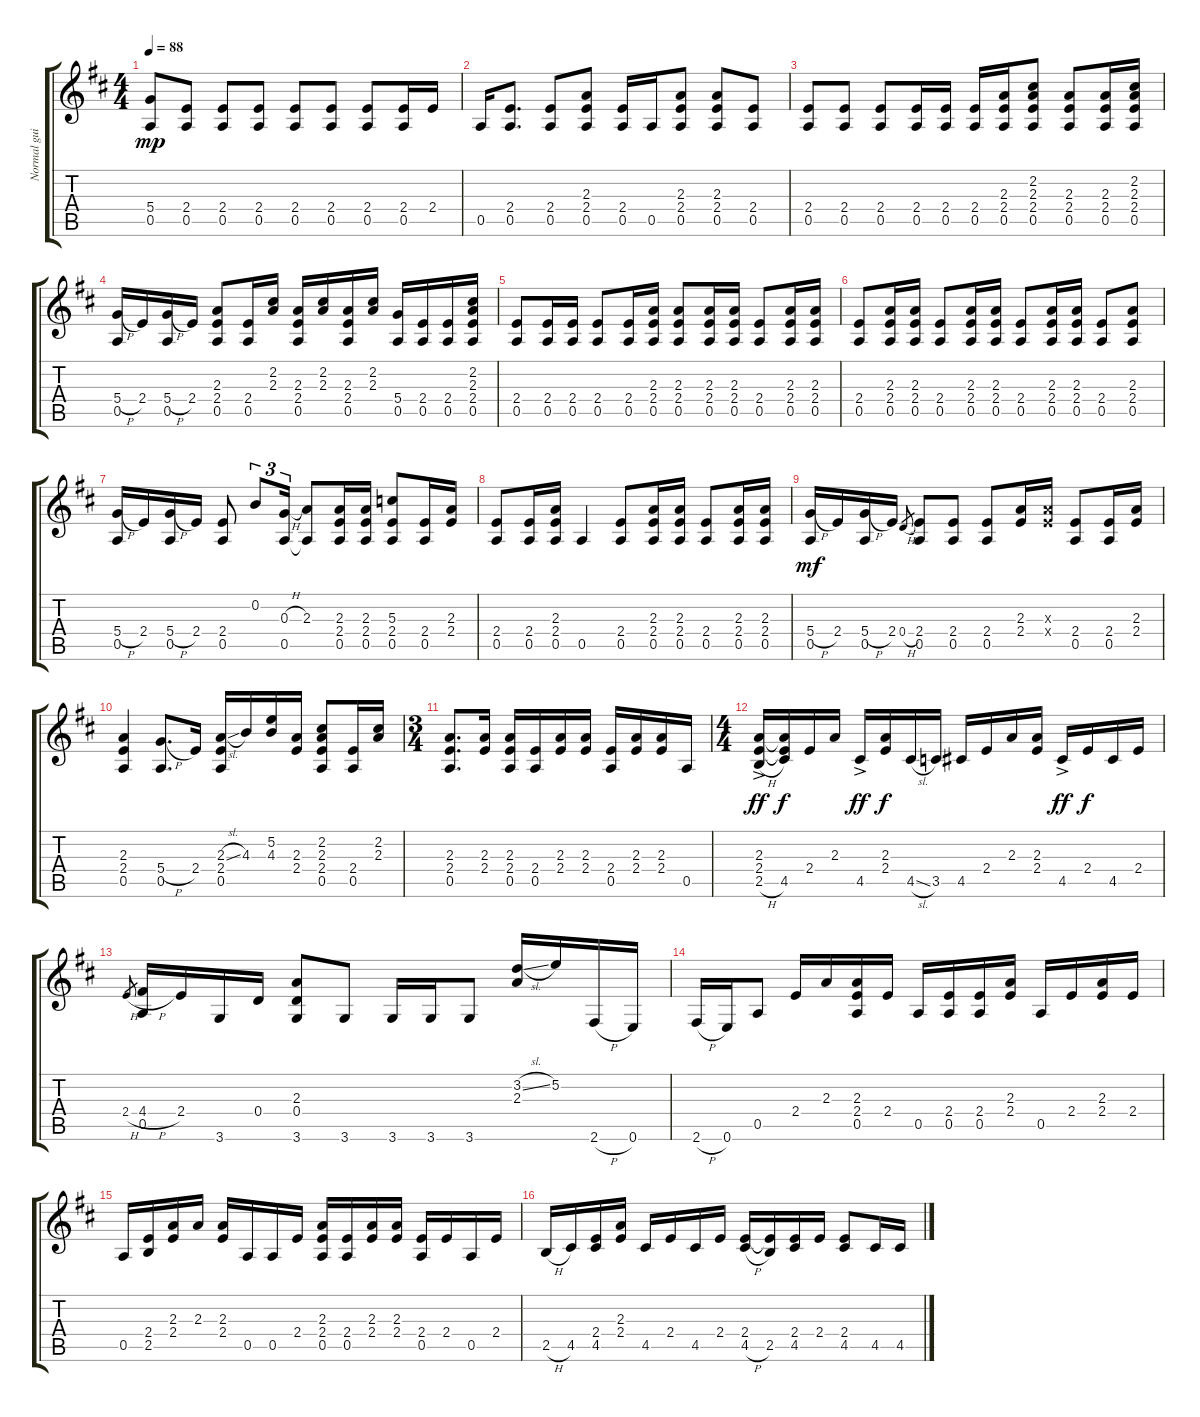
\track ("Normal guitar (Jimi Hendrix)" "Normal gui") {instrument overdrivenguitar}
\staff {score tabs}
\tuning (E4 B3 G3 D3 A2 E2) {hide}
\ts (4 4)
\tempo 88
\clef g2
\ks d
(5.4 0.5).8{dy mp} (2.4 0.5).8 (2.4 0.5).8 (2.4 0.5).8 (2.4 0.5).8 (2.4 0.5).8 (2.4 0.5).8 (2.4 0.5).16 2.4.16 |
0.5.16 (2.4 0.5).8{d} (2.4 0.5).8 (2.3 2.4 0.5).8 (2.4 0.5).16 0.5.16 (2.3 2.4 0.5).8 (2.3 2.4 0.5).8 (2.4 0.5).8 |
(2.4 0.5).8 (2.4 0.5).8 (2.4 0.5).8 (2.4 0.5).16 (2.4 0.5).16 (2.4 0.5).16 (2.3 2.4 0.5).16 (2.2 2.3 2.4 0.5).8 (2.3 2.4 0.5).8 (2.3 2.4 0.5).16 (2.2 2.3 2.4 0.5).16 |
(5.4{h} 0.5).16 2.4.16 (5.4{h} 0.5).16 2.4.16 (2.3 2.4 0.5).8 (2.4 0.5).16 (2.2 2.3).16 (2.3 2.4 0.5).16 (2.2 2.3).16 (2.3 2.4 0.5).16 (2.2 2.3).16 (5.4 0.5).16 (2.4 0.5).16 (2.4 0.5).16 (2.2 2.3 2.4 0.5).16 |
(2.4 0.5).8 (2.4 0.5).16 (2.4 0.5).16 (2.4 0.5).8 (2.4 0.5).16 (2.3 2.4 0.5).16 (2.3 2.4 0.5).8 (2.3 2.4 0.5).16 (2.3 2.4 0.5).16 (2.4 0.5).8 (2.3 2.4 0.5).16 (2.3 2.4 0.5).16 |
(2.4 0.5).8 (2.3 2.4 0.5).16 (2.3 2.4 0.5).16 (2.4 0.5).8 (2.3 2.4 0.5).16 (2.3 2.4 0.5).16 (2.4 0.5).8 (2.3 2.4 0.5).16 (2.3 2.4 0.5).16 (2.4 0.5).8 (2.3 2.4 0.5).8 |
(5.4{h} 0.5).16 2.4.16 (5.4{h} 0.5).16 2.4.16 (2.4 0.5).8 0.2.8{tu (3 2)} (0.3{h} 0.5).16{tu (3 2)} (2.3 0.5{t}).8 (2.3 2.4 0.5).16 (2.3 2.4 0.5).16 (5.3 2.4 0.5).8 (2.4 0.5).16 (2.3 2.4).16 |
(2.4 0.5).8 (2.4 0.5).16 (2.3 2.4 0.5).16 0.5.4 (2.4 0.5).8 (2.3 2.4 0.5).16 (2.3 2.4 0.5).16 (2.4 0.5).8 (2.3 2.4 0.5).16 (2.3 2.4 0.5).16 |
(5.4{h} 0.5).16{dy mf} 2.4.16 (5.4{h} 0.5).16 2.4.16 0.4{h}.8{gr} (2.4 0.5).8 (2.4 0.5).8 (2.4 0.5).8 (2.3 2.4).16 (2.3{x} 2.4{x}).16 (2.4 0.5).8 (2.4 0.5).16 (2.3 2.4).16 |
(2.3 2.4 0.5).4 (5.4{h} 0.5).8{d} 2.4.16 (2.3{sl} 2.4 0.5).16 4.3.16 (5.2 4.3).16 (2.3 2.4).16 (2.2 2.3 2.4 0.5).8 (2.4 0.5).16 (2.2 2.3).16 |
\ts (3 4)
(2.3 2.4 0.5).8{d} (2.3 2.4).16 (2.3 2.4 0.5).16 (2.4 0.5).16 (2.3 2.4).16 (2.3 2.4).16 (2.4 0.5).16 (2.3 2.4).16 (2.3 2.4).16 0.5.16 |
\ts (4 4)
(2.3{ac} 2.4{ac} 2.5{h ac}).16{dy ff} (2.3{t} 2.4{t} 4.5).16{dy f} 2.4.16 2.3.16 4.5{ac}.16{dy ff} (2.3 2.4).16{dy f} 4.5{sl}.16 3.5.16 4.5.16 2.4.16 2.3.16 (2.3 2.4).16 4.5{ac}.16{dy ff} 2.4.16{dy f} 4.5.16 2.4.16 |
2.4{h}.8{gr} (4.4{h} 0.5).16 2.4.16 3.6.16 0.4.16 (2.3 0.4 3.6).8 3.6.8 3.6.16 3.6.16 3.6.8 (3.2{sl} 2.3).16 5.2.16 2.6{h}.16 0.6.16 |
2.6{h}.16 0.6.16 0.5.8 2.4.16 2.3.16 (2.3 2.4 0.5).16 2.4.16 0.5.16 (2.4 0.5).16 (2.4 0.5).16 (2.3 2.4).16 0.5.16 2.4.16 (2.3 2.4).16 2.4.16 |
0.5.16 (2.4 2.5).16 (2.3 2.4).16 2.3.16 (2.3 2.4).16 0.5.16 0.5.16 2.4.16 (2.3 2.4 0.5).16 (2.4 0.5).16 (2.3 2.4).16 (2.3 2.4).16 (2.4 0.5).16 2.4.16 0.5.16 2.4.16 |
2.5{h}.16 4.5.16 (2.4 4.5).16 (2.3 2.4).16 4.5.16 2.4.16 4.5.16 2.4.16 (2.4 4.5{h}).16 (2.4{t} 2.5).16 (2.4 4.5).16 2.4.16 (2.4 4.5).8 4.5.16 4.5.16
